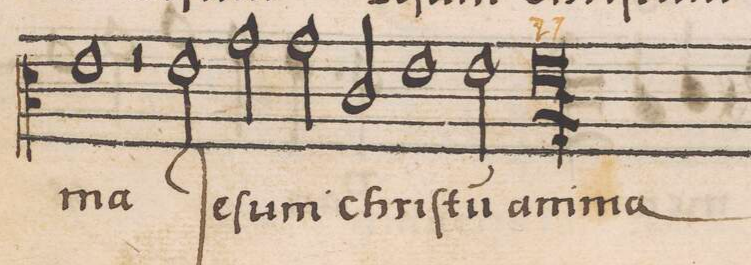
**kern	**text
*I"CANTVS	*
*clefC3	*
*k[]	*
*met(C)	*
*M2/1	*
1e	-ma
=89-	=89-
2r	.
2e\	Je-
2g\	-ſum
2g\	chri-
=90-	=90-
2c/	-ſtu(m)
1e	a-
2e\	-ni-
=91-	=91-
0el\	-ma
==	==
*-	*-
